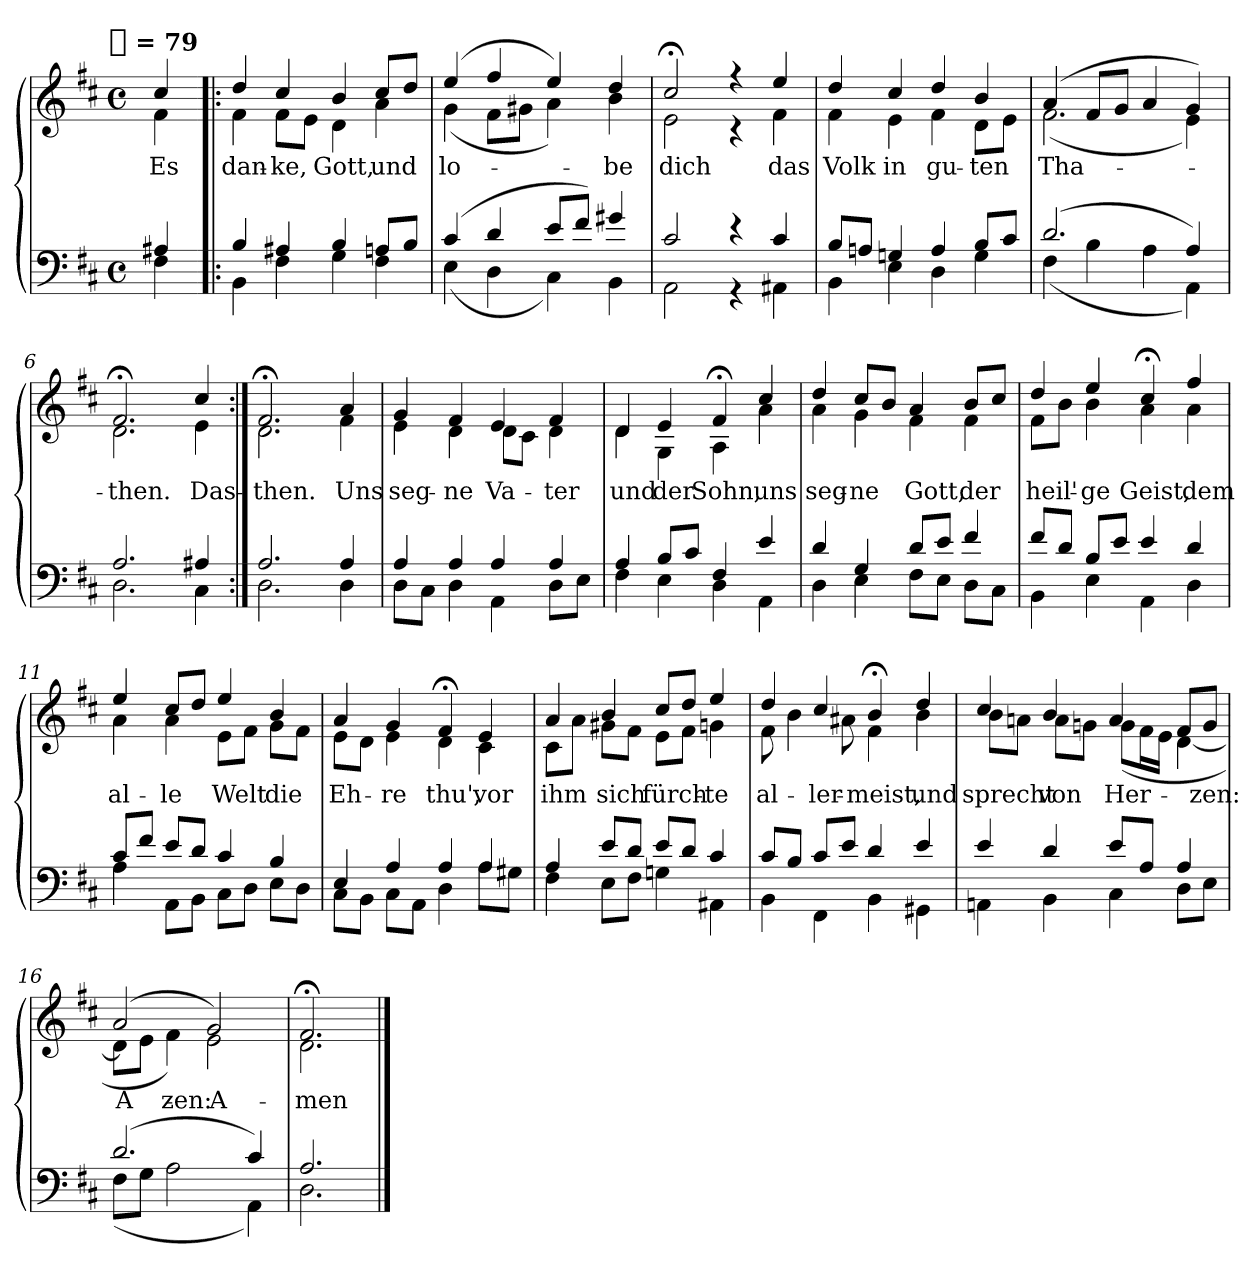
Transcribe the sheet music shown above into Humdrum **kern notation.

**kern	**kern	**text
*part1	*part1	*part1
*staff2	*staff1	*staff1
*clefF4	*clefG2	*
*k[f#c#]	*k[f#c#]	*
!!LO:TX:omd:t=[quarter] = 79
*M4/4	*M4/4	*
*met(c)	*met(c)	*
*MM79	*MM79	*
=	=	=
*^	*^	*
4A#X	4F#	4cc#	4f#	Es
=1!|:	=1!|:	=1!|:	=1!|:	=1!|:
4B	4BB	4dd	4f#	dan-
4A#X	4F#	4cc#	8f#L	-ke,
.	.	.	8eJ	.
4B	4G	4b	4d	Gott,
8AnL	4F#	8cc#L	4a	und
8BJ	.	8ddJ	.	.
=2	=2	=2	=2	=2
(4c#	(4E	(4ee	(4g	lo-
4d	4D	4ff#	8f#L	.
.	.	.	8g#XJ	.
8eL	4C#)	4ee)	4a)	.
8f#J)	.	.	.	.
4g#X	4BB	4dd	4b	-be
=3	=3	=3	=3	=3
2c#	2AA	2cc#;<	2e	dich
4r	4r	4r	4r	.
4c#	4AA#X	4ee	4f#	das
=4	=4	=4	=4	=4
8BL	4BB	4dd	4f#	Volk
8AnJ	.	.	.	.
4Gn	4E	4cc#	4e	in
4A	4D	4dd	4f#	gu-
8BL	4G	4b	8dL	-ten
8c#J	.	.	8eJ	.
!!LO:LB:g=z	!!
=5	=5	=5	=5	=5
(2.d	(4F#	(4a	(2.f#	Tha-
.	4B	8f#L	.	.
.	.	8gJ	.	.
.	4A	4a	.	.
4A)	4AA)	4g)	4e)	.
=6	=6	=6	=6	=6
2.A	2.D	2.f#;<	2.d	-then.
4A#X	4C#	4cc#	4e	Das-
=:|!	=:|!	=:|!	=:|!	=:|!
2.A	2.D	2.f#;<	2.d	then.
4A	4D	4a	4f#	Uns
=7	=7	=7	=7	=7
4A	8DL	4g	4e	seg-
.	8C#J	.	.	.
4A	4D	4f#	4d	-ne
4A	4AA	4e	8dL	Va-
.	.	.	8c#J	.
4A	8DL	4f#	4d	-ter
.	8EJ	.	.	.
=8	=8	=8	=8	=8
4A	4F#	4d	4d	und
8BL	4E	4e	4G	der
8c#J	.	.	.	.
4F#	4D	4f#;<	4A	Sohn,
4e	4AA	4cc#	4a	uns
!!LO:LB:g=z	!!
=9	=9	=9	=9	=9
4d	4D	4dd	4a	seg-
4G	4E	8cc#L	4g	-ne
.	.	8bJ	.	.
8dL	8F#L	4a	4f#	Gott,
8eJ	8EJ	.	.	.
4f#	8DL	8bL	4f#	der
.	8C#J	8cc#J	.	.
=10	=10	=10	=10	=10
8f#L	4BB	4dd	8f#L	heil'-
8dJ	.	.	8bJ	.
8BL	4E	4ee	4b	-ge
8eJ	.	.	.	.
4e	4AA	4cc#;<	4a	Geist,
4d	4D	4ff#	4a	dem
=11	=11	=11	=11	=11
8c#L	4A	4ee	4a	al-
8f#J	.	.	.	.
8eL	8AAL	8cc#L	4a	-le
8dJ	8BBJ	8ddJ	.	.
4c#	8C#L	4ee	8eL	Welt
.	8DJ	.	8f#J	.
4B	8EL	4b	8gL	die
.	8DJ	.	8f#J	.
!!LO:LB:g=z	!!
=12	=12	=12	=12	=12
4E	8C#L	4a	8eL	Eh-
.	8BBJ	.	8dJ	.
4A	8C#L	4g	4e	-re
.	8AAJ	.	.	.
4A	4D	4f#;<	4d	thu',
4A	8AL	4e	4c#	vor
.	8G#XJ	.	.	.
=13	=13	=13	=13	=13
4A	4F#	4a	8c#L	ihm
.	.	.	8aJ	.
8eL	8EL	4b	8g#XL	sich
8dJ	8F#J	.	8f#J	.
8eL	4Gn	8cc#L	8eL	fürch-
8dJ	.	8ddJ	8f#J	.
4c#	4AA#X	4ee	4gn	te
=14	=14	=14	=14	=14
8c#L	4BB	4dd	8f#	al-
8BJ	.	.	4b	.
8c#L	4FF#	4cc#	.	-ler-
8eJ	.	.	8a#X	.
4d	4BB	4b;<	4f#	-meist,
4e	4GG#X	4dd	4b	und
!!LO:LB:g=z	!!
=15	=15	=15	=15	=15
4e	4AAn	4cc#	8bL	sprecht
.	.	.	8anJ	.
4d	4BB	4b	8aL	von
.	.	.	8gnJ	.
8eL	4C#	4a	(8gL	Her-
8AJ	.	.	16f#L	.
.	.	.	16eJJ	.
4A	8DL	8f#L	[4d	.
.	8EJ	8gJ	.	zen:
=16	=16	=16	=16	=16
(2.d	(8F#L	(2a	8dL]	A-
.	8GJ	.	8eJ	.
.	2A	.	4f#)	-zen:
.	.	2g)	2e	A-
4c#)	4AA)	.	.	.
=17	=17	=17	=17	=17
2.A	2.D	2.f#;<	2.d	-men
*v	*v	*	*	*
*	*v	*v	*
==	==	==
*-	*-	*-
